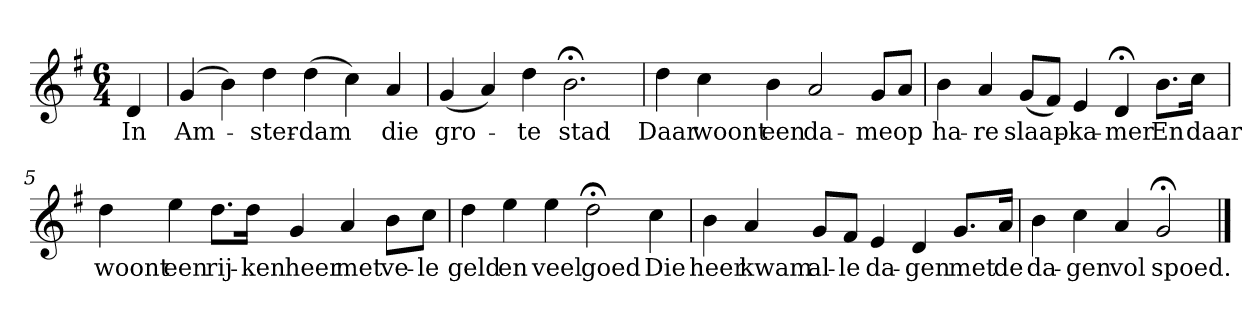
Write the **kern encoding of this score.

**kern	**text
*part1	*part1
*staff1	*staff1
*k[f#]	*
*G:	*
*M6/4	*
*MM120	*
=	=
4d	In
=1	=1
(4g	Am-
4b)	.
4dd	-ster-
(4dd	-dam
4cc)	.
4a	die
=2	=2
(4g	gro-
4a)	.
4dd	-te
2.b;<	stad
=3	=3
4dd	Daar
4cc	woont
4b	een
2a	da-
8gL	-me
8aJ	op
=4	=4
4b	ha-
4a	-re
(8gL	slaap-
8f#J)	.
4e	-ka-
4d;<	-mer
8.bL	En
16ccJk	daar
=5	=5
4dd	woont
4ee	een
8.ddL	rij-
16ddJk	-ken
4g	heer
4a	met
8bL	ve-
8ccJ	-le
=6	=6
4dd	geld
4ee	en
4ee	veel
2dd;<	goed
4cc	Die
=7	=7
4b	heer
4a	kwam
8gL	al-
8f#J	-le
4e	da-
4d	-gen
8.gL	met
16aJk	de
=8	=8
4b	da-
4cc	-gen
4a	vol
2g;<	spoed.
==	==
*-	*-
